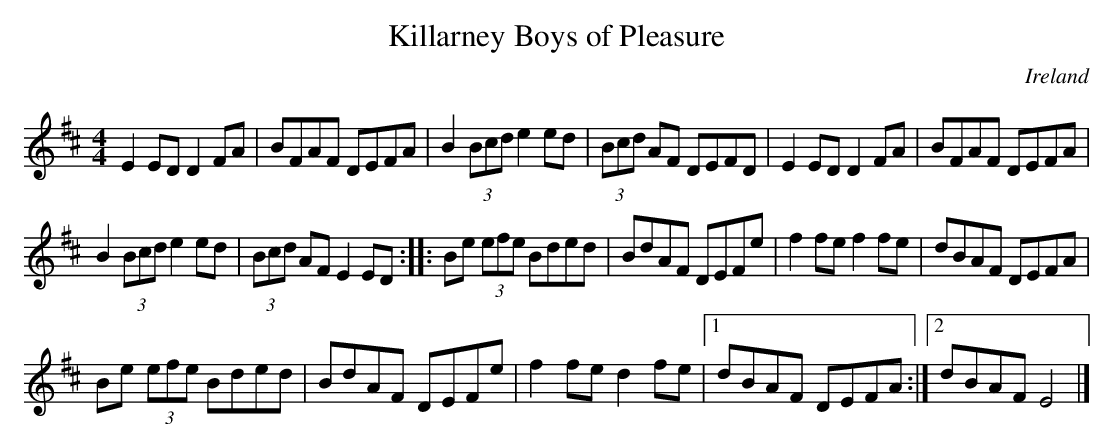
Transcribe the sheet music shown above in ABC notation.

X:1
T:Killarney Boys of Pleasure
O:Ireland
M:4/4
K:EDor
E2ED D2FA|BFAF DEFA|\
B2 (3Bcd e2ed|(3Bcd AF DEFD|\
E2ED D2FA|BFAF DEFA|
B2 (3Bcd e2ed|(3Bcd AF E2ED::\
Be (3efe Bded|BdAF DEFe|\
f2fe f2fe|dBAF DEFA|
Be (3efe Bded|BdAF DEFe|f2fe d2fe |1\
dBAF DEFA :|2 dBAF E4|]
